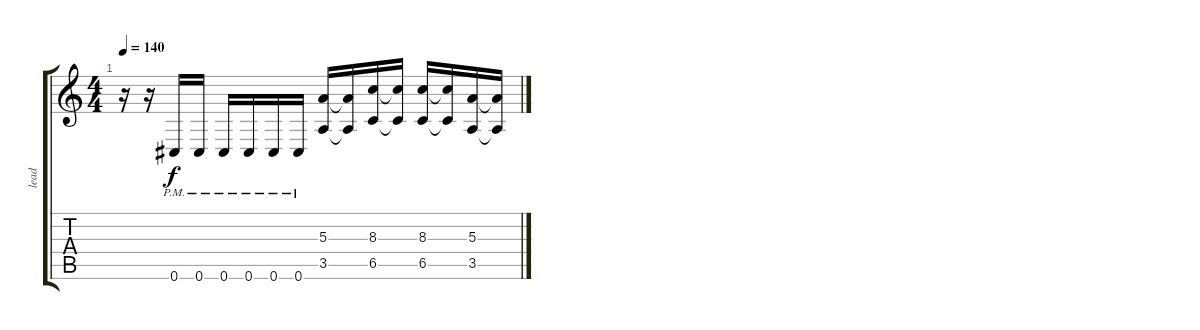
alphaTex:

\track ("lead" "lead") {instrument distortionguitar}
\staff {score tabs}
\tuning (Db4 Ab3 E3 B2 Gb2 Db2) {hide}
\ts (4 4)
\tempo 140
\clef g2
\ks c
r.16{dy f} r.16 0.6{pm}.16 0.6{pm}.16 0.6{pm}.16 0.6{pm}.16 0.6{pm}.16 0.6{pm}.16 (5.3 3.5).16 (5.3{t} 3.5{t}).16 (8.3 6.5).16 (8.3{t} 6.5{t}).16 (8.3 6.5).16 (8.3{t} 6.5{t}).16 (5.3 3.5).16 (5.3{t} 3.5{t}).16
